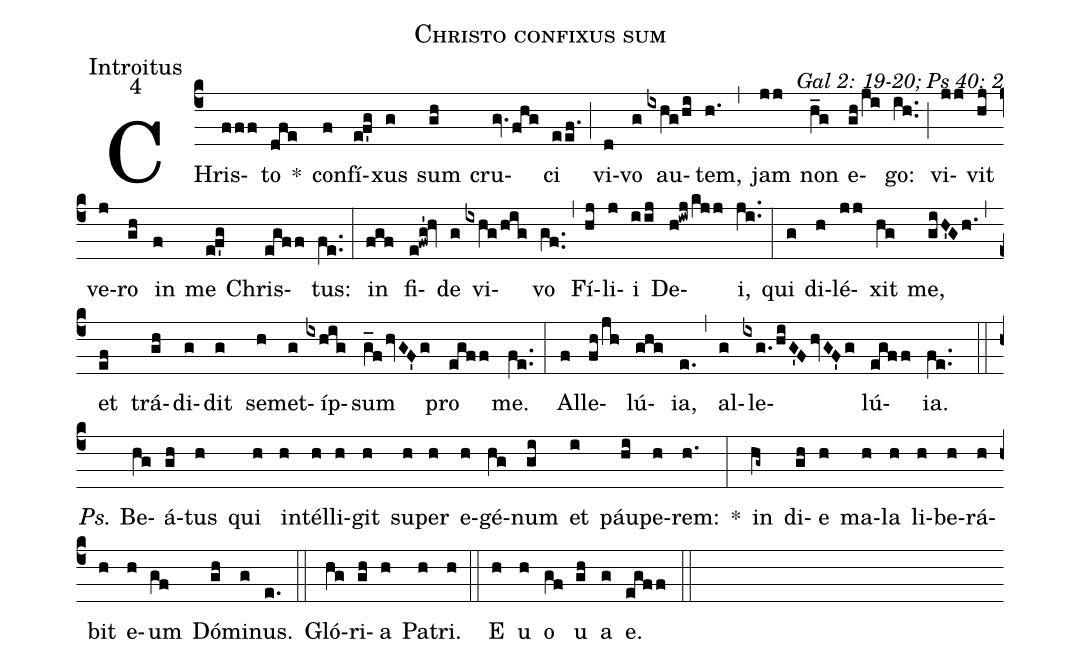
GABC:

name: Christo confixus sum;
office-part: Introitus;
mode: 4;
commentary: Gal 2: 19-20; Ps 40: 2;
%%
(c4) CHris(fff)to(dfe) *()
con(f)fí(ef'g)xus(g) sum(gh) cru(gv.fhg)ci(eef.) (;) vi(d)vo(g) au(ixhg/hi)tem,(h.) (,) jam(jj) non(h_g) e(gh/ji)go:(ih..) (;) vi(jj)vit(hj) ve(j)ro(gh) in(f) me(ef'g) Chris(egff)tus:(fe..) (:)
in(fgf) fi(e!fwg'!hv)de(g) vi(ixhg/hig)vo(gf..) (,) Fí(hj)li(j)i(iij) De(h!iwj/kjj)i,(ji..) (:)
qui(g) di(h)lé(jj)xit(hg) me,(giH'Gh.) (,) et(ef) trá(gh)di(g)dit(g) se(h)met(g)íp(ixhig)sum(g_fhvGF'g) pro(egff) me.(fe..) (:)
Al(f)le(fh/jh)lú(ghg)ia,(e.) (,) al(g)le(ixg./hiG'FhvGF'g)lú(egff)ia.(fe..) (::)
<i>Ps.</i> Be(hg)á(gh)tus(h) qui(h) in(h)tél(h)li(h)git(h) su(h)per(h) e(h)gé(hg)num(gi) et(i) páu(hi)pe(h)rem:(h.) *(:)
in(hg~) di(gh)e(h) ma(h)la(h) li(h)be(h)rá(h)bit(h) e(h)um(gf) Dó(gh)mi(g)nus.(e.) (::)
Gló(hg)ri(gh)a(h) Pa(h)tri.(h) (::)
<eu>E(h) u(h) o(gf) u(gh) a(g) e.</eu>(egff) (::)
